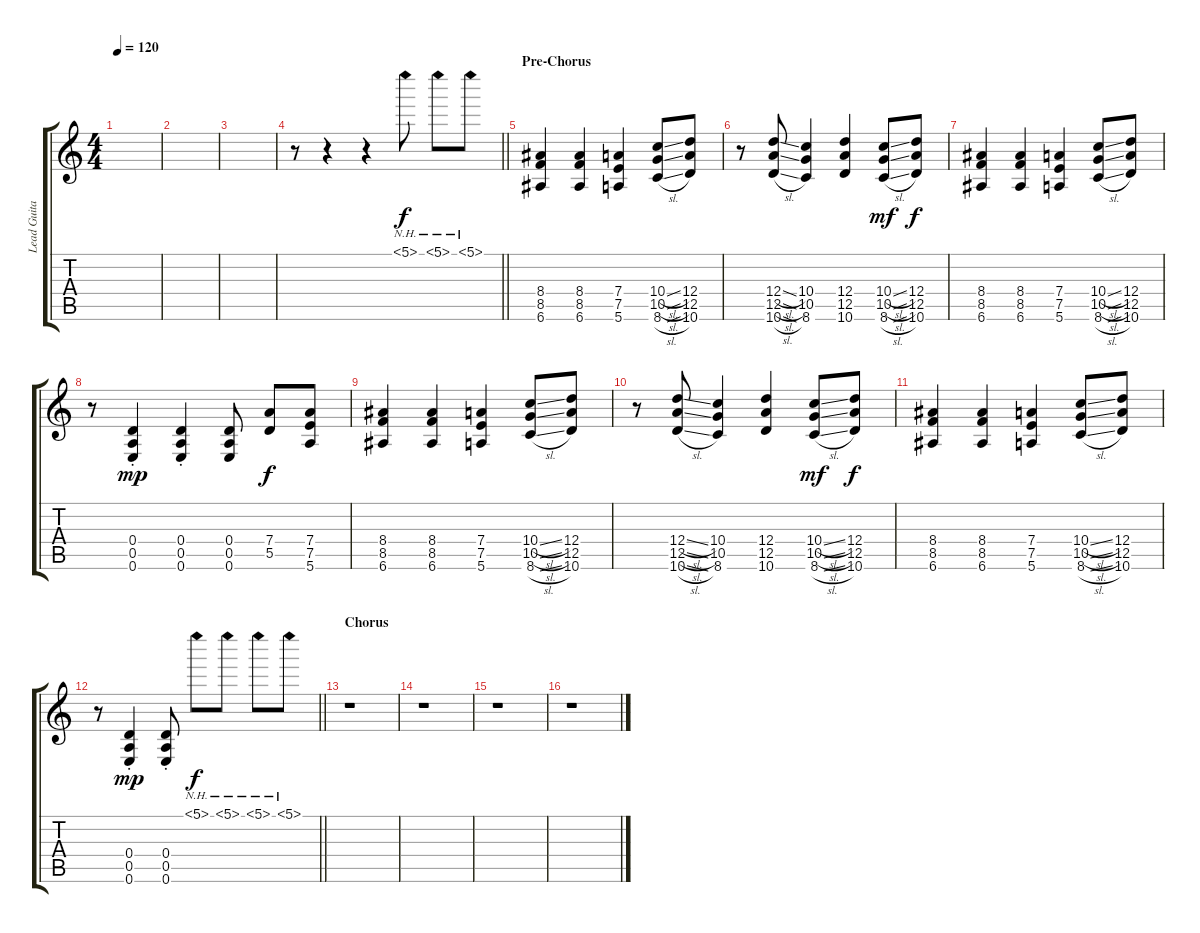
\track ("Lead Guitar" "Lead Guita") {instrument overdrivenguitar}
\staff {score tabs}
\tuning (E4 B3 G3 D3 A2 E2) {hide}
\ts (4 4)
\tempo 120
\clef g2
\ks c
|
|
|
\barLineRight lightlight
r.8 r.4 r.4 5.1{nh}.8{instrument overdrivenguitar} 5.1{nh}.8 5.1{nh}.8 |
\section ("" "Pre-Chorus")
(8.4 8.5 6.6).4 (8.4 8.5 6.6).4 (7.4 7.5 5.6).4 (10.4{sl} 10.5{sl} 8.6{sl}).8 (12.4 12.5 10.6).8 |
r.8 (12.4{sl} 12.5{sl} 10.6{sl}).8 (10.4 10.5 8.6).4 (12.4 12.5 10.6).4 (10.4{sl} 10.5{sl} 8.6{sl}).8{dy mf} (12.4 12.5 10.6).8{dy f} |
(8.4 8.5 6.6).4 (8.4 8.5 6.6).4 (7.4 7.5 5.6).4 (10.4{sl} 10.5{sl} 8.6{sl}).8 (12.4 12.5 10.6).8 |
r.8 (0.4{st} 0.5{st} 0.6{st}).4{dy mp} (0.4{st} 0.5{st} 0.6{st}).4 (0.4 0.5 0.6).8 (7.4 5.5).8{dy f} (7.4 7.5 5.6).8 |
(8.4 8.5 6.6).4 (8.4 8.5 6.6).4 (7.4 7.5 5.6).4 (10.4{sl} 10.5{sl} 8.6{sl}).8 (12.4 12.5 10.6).8 |
r.8 (12.4{sl} 12.5{sl} 10.6{sl}).8 (10.4 10.5 8.6).4 (12.4 12.5 10.6).4 (10.4{sl} 10.5{sl} 8.6{sl}).8{dy mf} (12.4 12.5 10.6).8{dy f} |
(8.4 8.5 6.6).4 (8.4 8.5 6.6).4 (7.4 7.5 5.6).4 (10.4{sl} 10.5{sl} 8.6{sl}).8 (12.4 12.5 10.6).8 |
\barLineRight lightlight
r.8 (0.4{st} 0.5{st} 0.6{st}).4{dy mp} (0.4 0.5 0.6{st}).8 5.1{nh}.8{dy f} 5.1{nh}.8 5.1{nh}.8 5.1{nh}.8 |
\section ("" "Chorus")
r.1 |
r.1 |
r.1 |
r.1
